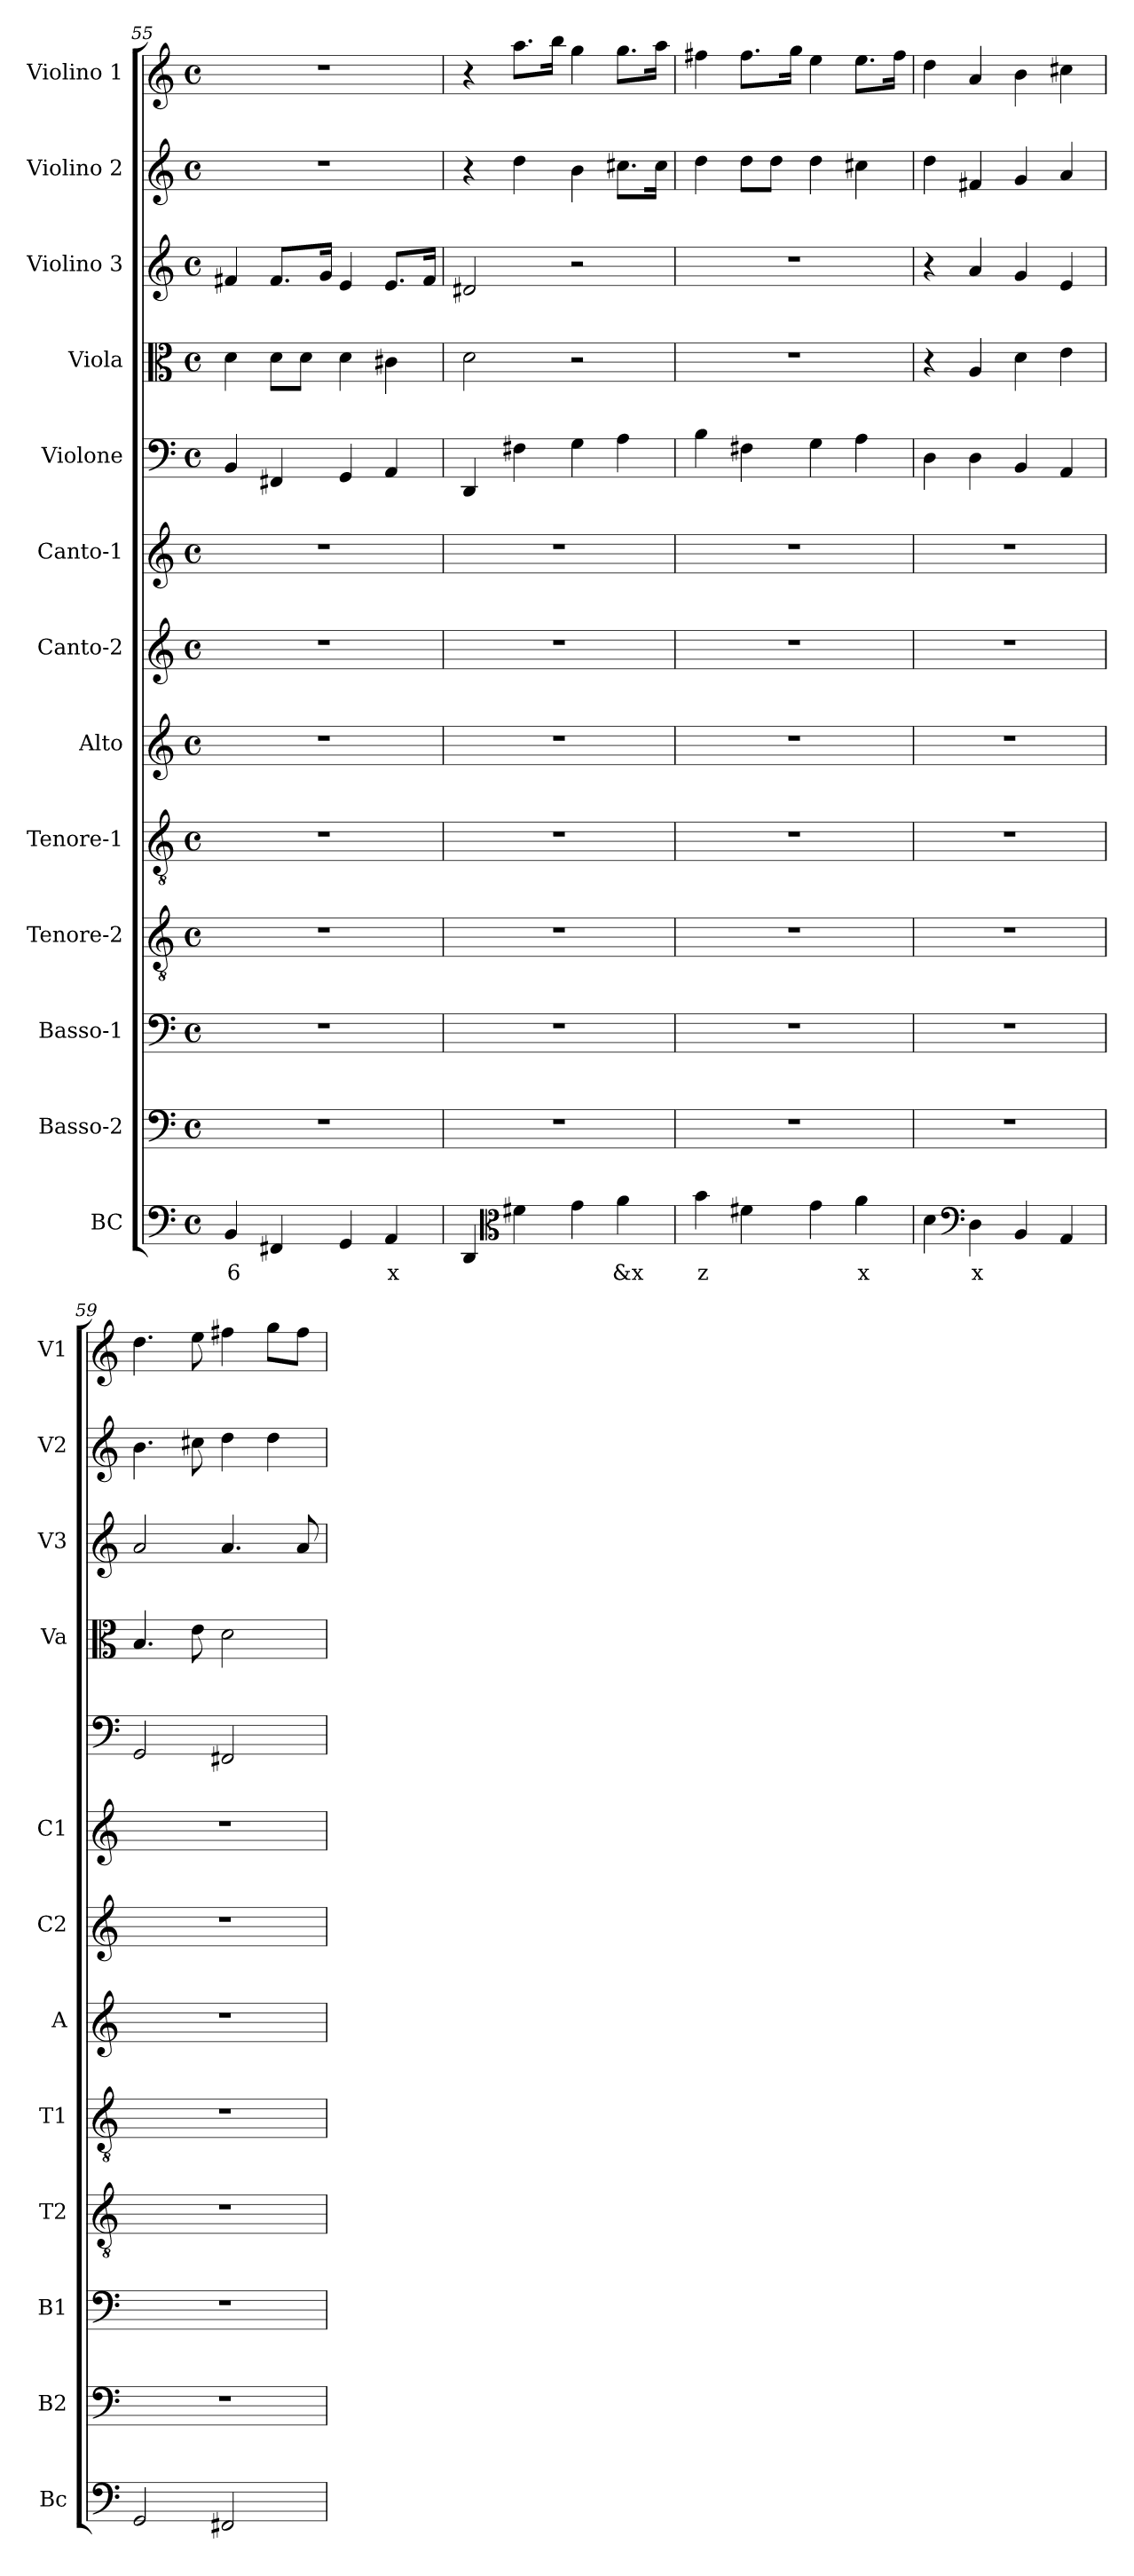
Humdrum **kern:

**kern	**text	**kern	**kern	**kern	**kern	**kern	**kern	**kern	**kern	**kern	**kern	**kern	**kern
*part13	*part13	*part12	*part11	*part10	*part9	*part8	*part7	*part6	*part5	*part4	*part3	*part2	*part1
*staff13	*staff13	*staff12	*staff11	*staff10	*staff9	*staff8	*staff7	*staff6	*staff5	*staff4	*staff3	*staff2	*staff1
*I"BC	*	*I"Basso-2	*I"Basso-1	*I"Tenore-2	*I"Tenore-1	*I"Alto	*I"Canto-2	*I"Canto-1	*I"Violone	*I"Viola	*I"Violino 3	*I"Violino 2	*I"Violino 1
*I'Bc	*	*I'B2	*I'B1	*I'T2	*I'T1	*I'A	*I'C2	*I'C1	*	*I'Va	*I'V3	*I'V2	*I'V1
*clefF4	*	*clefF4	*clefF4	*clefGv2	*clefGv2	*clefG2	*clefG2	*clefG2	*clefF4	*clefC3	*clefG2	*clefG2	*clefG2
*k[]	*	*k[]	*k[]	*k[]	*k[]	*k[]	*k[]	*k[]	*k[]	*k[]	*k[]	*k[]	*k[]
*C:	*	*C:	*C:	*C:	*C:	*C:	*C:	*C:	*C:	*C:	*C:	*C:	*C:
*M4/4	*	*M4/4	*M4/4	*M4/4	*M4/4	*M4/4	*M4/4	*M4/4	*M4/4	*M4/4	*M4/4	*M4/4	*M4/4
*met(c)	*	*met(c)	*met(c)	*met(c)	*met(c)	*met(c)	*met(c)	*met(c)	*met(c)	*met(c)	*met(c)	*met(c)	*met(c)
=55	=55	=55	=55	=55	=55	=55	=55	=55	=55	=55	=55	=55	=55
!	!LO:LY:b	!	!	!	!	!	!	!	!	!	!	!	!
4BB/	6	1r	1r	1r	1r	1r	1r	1r	4BB/	4d\	4f#X/	1r	1r
4FF#X/	.	.	.	.	.	.	.	.	4FF#X/	8d\L	8.f#/L	.	.
.	.	.	.	.	.	.	.	.	.	8d\J	.	.	.
.	.	.	.	.	.	.	.	.	.	.	16g/Jk	.	.
4GG/	.	.	.	.	.	.	.	.	4GG/	4d\	4e/	.	.
!	!LO:LY:b	!	!	!	!	!	!	!	!	!	!	!	!
4AA/	x	.	.	.	.	.	.	.	4AA/	4c#X\	8.e/L	.	.
.	.	.	.	.	.	.	.	.	.	.	16f#/Jk	.	.
=56	=56	=56	=56	=56	=56	=56	=56	=56	=56	=56	=56	=56	=56
4DD/	.	1r	1r	1r	1r	1r	1r	1r	4DD/	2d\	2d#X/	4r	4r
*clefC3	*	*	*	*	*	*	*	*	*	*	*	*	*
4f#X\	.	.	.	.	.	.	.	.	4F#X\	.	.	4dd\	8.aa\L
.	.	.	.	.	.	.	.	.	.	.	.	.	16bb\Jk
4g\	.	.	.	.	.	.	.	.	4G\	2r	2r	4b\	4gg\
!	!LO:LY:b	!	!	!	!	!	!	!	!	!	!	!	!
4a\	&x	.	.	.	.	.	.	.	4A\	.	.	8.cc#X\L	8.gg\L
.	.	.	.	.	.	.	.	.	.	.	.	16cc#\Jk	16aa\Jk
!!LO:PB:g=z
=57	=57	=57	=57	=57	=57	=57	=57	=57	=57	=57	=57	=57	=57
!	!LO:LY:b	!	!	!	!	!	!	!	!	!	!	!	!
4b\	z	1r	1r	1r	1r	1r	1r	1r	4B\	1r	1r	4dd\	4ff#X\
4f#X\	.	.	.	.	.	.	.	.	4F#X\	.	.	8dd\L	8.ff#\L
.	.	.	.	.	.	.	.	.	.	.	.	8dd\J	.
.	.	.	.	.	.	.	.	.	.	.	.	.	16gg\Jk
4g\	.	.	.	.	.	.	.	.	4G\	.	.	4dd\	4ee\
!	!LO:LY:b	!	!	!	!	!	!	!	!	!	!	!	!
4a\	x	.	.	.	.	.	.	.	4A\	.	.	4cc#X\	8.ee\L
.	.	.	.	.	.	.	.	.	.	.	.	.	16ff#\Jk
=58	=58	=58	=58	=58	=58	=58	=58	=58	=58	=58	=58	=58	=58
4d\	.	1r	1r	1r	1r	1r	1r	1r	4D\	4r	4r	4dd\	4dd\
*clefF4	*	*	*	*	*	*	*	*	*	*	*	*	*
!	!LO:LY:b	!	!	!	!	!	!	!	!	!	!	!	!
4D\	x	.	.	.	.	.	.	.	4D\	4A/	4a/	4f#X/	4a/
4BB/	.	.	.	.	.	.	.	.	4BB/	4d\	4g/	4g/	4b\
4AA/	.	.	.	.	.	.	.	.	4AA/	4e\	4e/	4a/	4cc#X\
=59	=59	=59	=59	=59	=59	=59	=59	=59	=59	=59	=59	=59	=59
2GG/	.	1r	1r	1r	1r	1r	1r	1r	2GG/	4.B/	2a/	4.b\	4.dd\
.	.	.	.	.	.	.	.	.	.	8e\	.	8cc#X\	8ee\
2FF#X/	.	.	.	.	.	.	.	.	2FF#X/	2d\	4.a/	4dd\	4ff#X\
.	.	.	.	.	.	.	.	.	.	.	.	4dd\	8gg\L
.	.	.	.	.	.	.	.	.	.	.	8a/	.	8ff#\J
=	=	=	=	=	=	=	=	=	=	=	=	=	=
*-	*-	*-	*-	*-	*-	*-	*-	*-	*-	*-	*-	*-	*-
